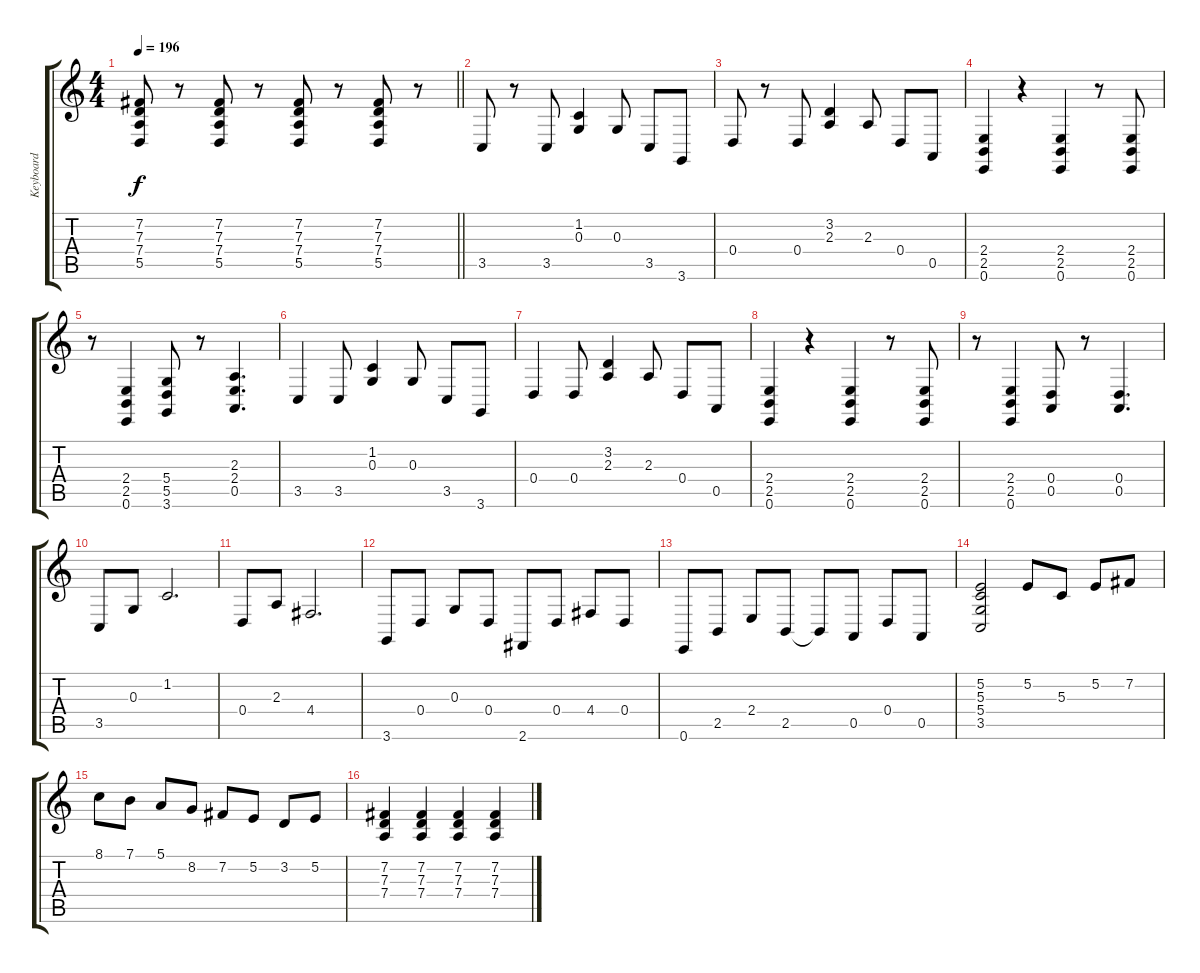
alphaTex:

\track ("Keyboard" "Keyboard") {instrument acousticgrandpiano}
\staff {score tabs}
\tuning (E4 B3 G3 D3 A2 E2) {hide}
\ts (4 4)
\tempo 196
\clef g2
\barLineRight lightlight
\ks c
(7.2 7.3 7.4 5.5).8{dy f} r.8 (7.2 7.3 7.4 5.5).8 r.8 (7.2 7.3 7.4 5.5).8 r.8 (7.2 7.3 7.4 5.5).8 r.8 |
3.5.8 r.8 3.5.8 (1.2 0.3).4 0.3.8 3.5.8 3.6.8 |
0.4.8 r.8 0.4.8 (3.2 2.3).4 2.3.8 0.4.8 0.5.8 |
(2.4 2.5 0.6).4 r.4 (2.4 2.5 0.6).4 r.8 (2.4 2.5 0.6).8 |
r.8 (2.4 2.5 0.6).4 (5.4 5.5 3.6).8 r.8 (2.3 2.4 0.5).4{d} |
3.5.4 3.5.8 (1.2 0.3).4 0.3.8 3.5.8 3.6.8 |
0.4.4 0.4.8 (3.2 2.3).4 2.3.8 0.4.8 0.5.8 |
(2.4 2.5 0.6).4 r.4 (2.4 2.5 0.6).4 r.8 (2.4 2.5 0.6).8 |
r.8 (2.4 2.5 0.6).4 (0.4 0.5).8 r.8 (0.4 0.5).4{d} |
3.5.8 0.3.8 1.2.2{d} |
0.4.8 2.3.8 4.4.2{d} |
3.6.8 0.4.8 0.3.8 0.4.8 2.6.8 0.4.8 4.4.8 0.4.8 |
0.6.8 2.5.8 2.4.8 2.5.8 2.5{t}.8 0.5.8 0.4.8 0.5.8 |
(5.2 5.3 5.4 3.5).2 5.2.8 5.3.8 5.2.8 7.2.8 |
8.1.8 7.1.8 5.1.8 8.2.8 7.2.8 5.2.8 3.2.8 5.2.8 |
(7.2 7.3 7.4).4 (7.2 7.3 7.4).4 (7.2 7.3 7.4).4 (7.2 7.3 7.4).4
